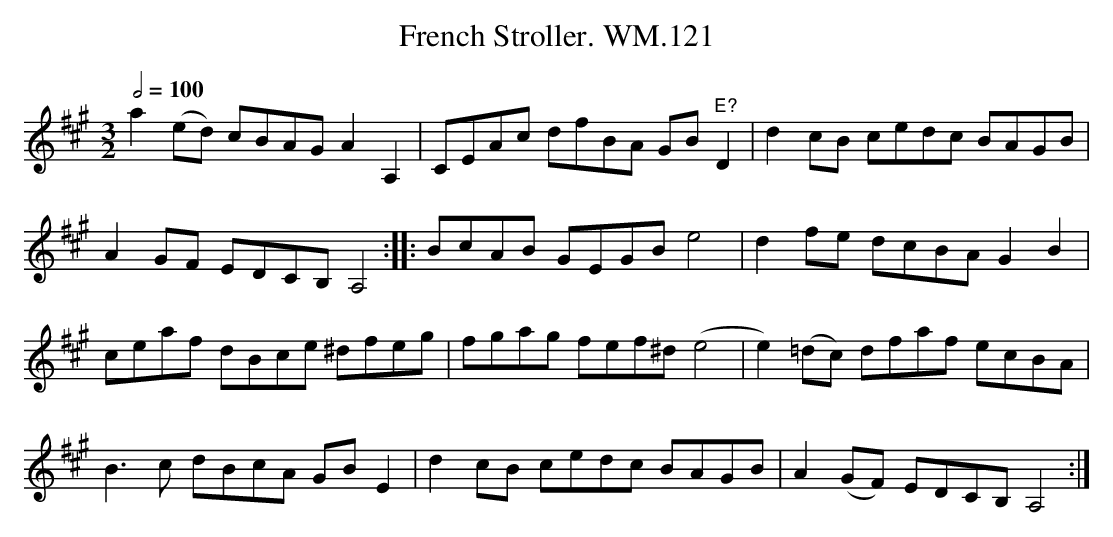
X:1
T:French Stroller. WM.121
M:3/2
L:1/8
Q:1/2=100
K:A
a2(ed) cBAGA2A,2|CEAc dfBA GB"^E?"D2|d2cB cedc BAGB|
A2GF EDCB, A,4:|\\
|:BcAB GEGBe4|d2fe dcBAG2B2|
ceaf dBce ^dfeg|fgag fef^d(e4|\\
e2)(=dc) dfaf ecBA|
B3c dBcA GBE2|d2cB cedc BAGB|A2(GF) EDCB,A,4:|
